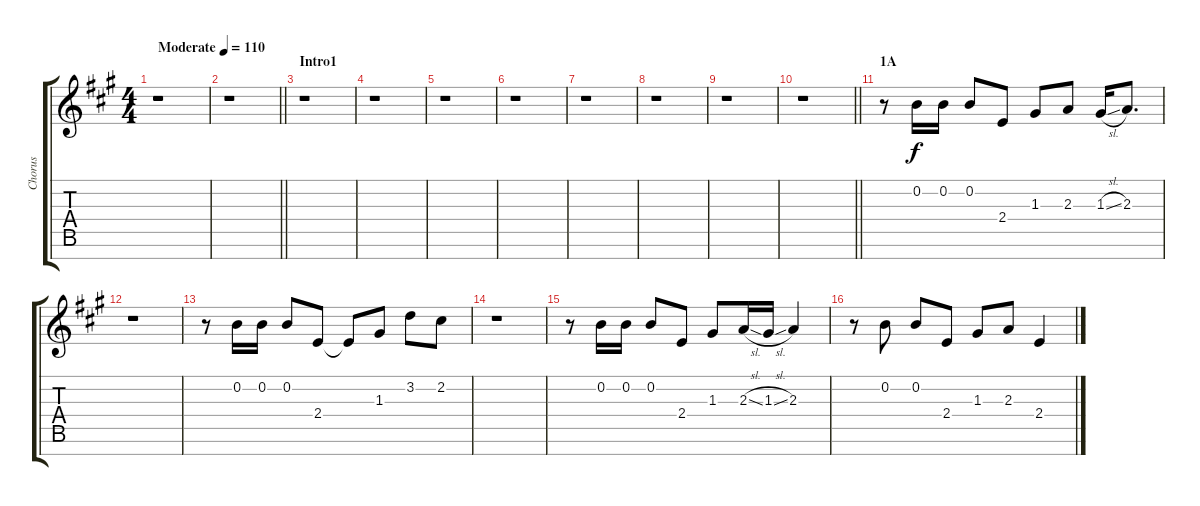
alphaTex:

\track ("Chorus" "Chorus") {instrument voiceoohs}
\staff {score tabs}
\tuning (E5 B4 G4 D4 A3 E3 B2) {hide}
\ts (4 4)
\tempo (110 "Moderate")
\clef g2
\ks a
r.1{dy f instrument voiceoohs} |
\barLineRight lightlight
r.1 |
\section ("" "Intro1")
r.1 |
r.1 |
r.1 |
r.1 |
r.1 |
r.1 |
r.1 |
\barLineRight lightlight
r.1 |
\section ("" "1A")
r.8 0.2.16 0.2.16 0.2.8 2.4.8 1.3.8 2.3.8 1.3{sl}.16 2.3.8{d} |
r.1 |
r.8 0.2.16 0.2.16 0.2.8 2.4.8 2.4{t}.8 1.3.8 3.2.8 2.2.8 |
r.1 |
r.8 0.2.16 0.2.16 0.2.8 2.4.8 1.3.8 2.3{sl}.16 1.3{sl}.16 2.3.4 |
r.8 0.2.8 0.2.8 2.4.8 1.3.8 2.3.8 2.4.4
